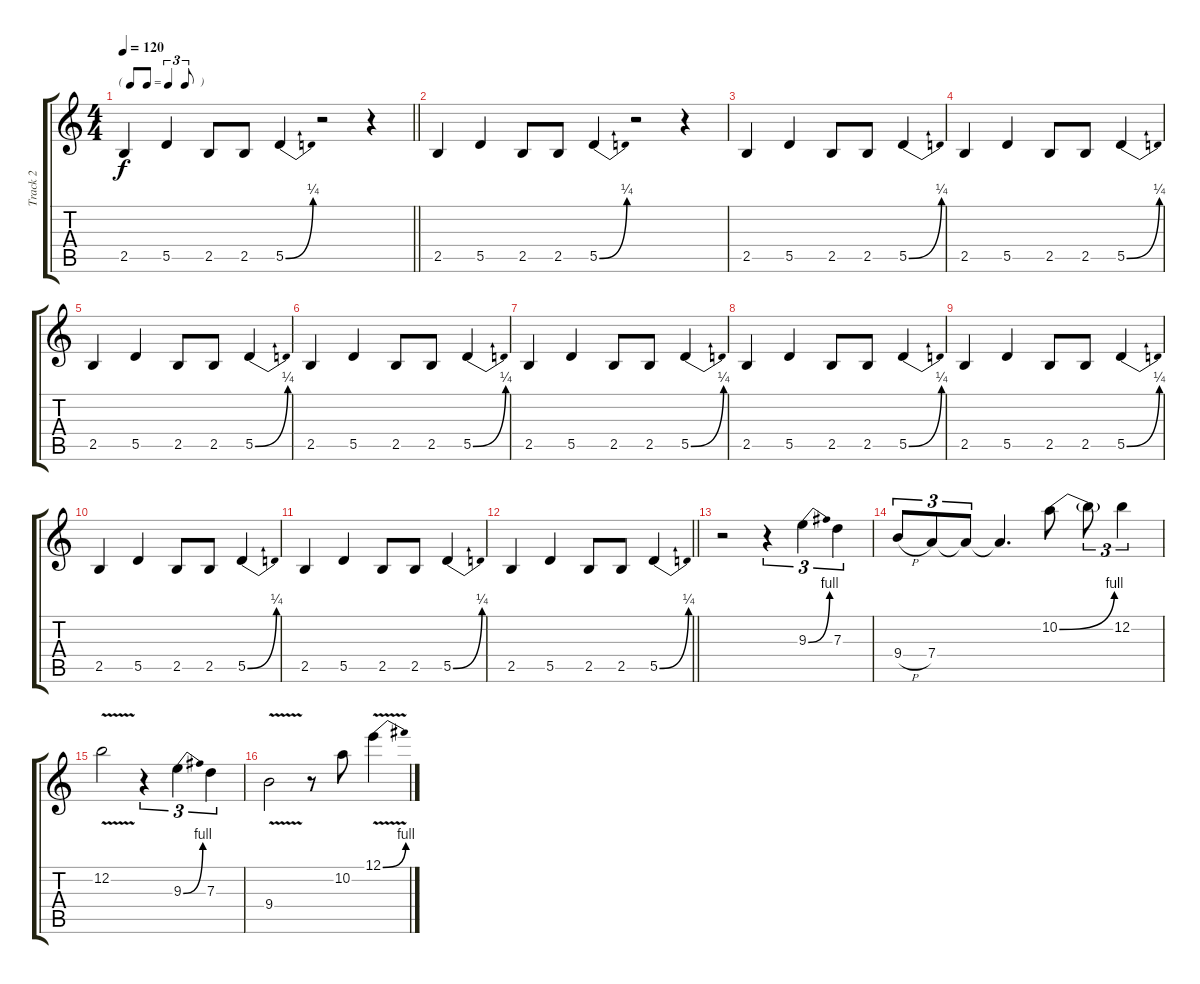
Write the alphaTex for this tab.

\track ("Track 2" "Track 2") {instrument electricguitarjazz}
\staff {score tabs}
\tuning (E4 B3 G3 D3 A2 E2) {hide}
\ts (4 4)
\tf triplet8th
\tempo 120
\clef g2
\barLineRight lightlight
\ks c
2.5.4{dy f} 5.5.4 2.5.8 2.5.8 5.5{be (bend 0 0 60 1)}.4 r.2 r.4 |
2.5.4 5.5.4 2.5.8 2.5.8 5.5{be (bend 0 0 60 1)}.4 r.2 r.4 |
2.5.4 5.5.4 2.5.8 2.5.8 5.5{be (bend 0 0 60 1)}.4 |
2.5.4 5.5.4 2.5.8 2.5.8 5.5{be (bend 0 0 60 1)}.4 |
2.5.4 5.5.4 2.5.8 2.5.8 5.5{be (bend 0 0 60 1)}.4 |
2.5.4 5.5.4 2.5.8 2.5.8 5.5{be (bend 0 0 60 1)}.4 |
2.5.4 5.5.4 2.5.8 2.5.8 5.5{be (bend 0 0 60 1)}.4 |
2.5.4 5.5.4 2.5.8 2.5.8 5.5{be (bend 0 0 60 1)}.4 |
2.5.4 5.5.4 2.5.8 2.5.8 5.5{be (bend 0 0 60 1)}.4 |
2.5.4 5.5.4 2.5.8 2.5.8 5.5{be (bend 0 0 60 1)}.4 |
2.5.4 5.5.4 2.5.8 2.5.8 5.5{be (bend 0 0 60 1)}.4 |
\barLineRight lightlight
2.5.4 5.5.4 2.5.8 2.5.8 5.5{be (bend 0 0 60 1)}.4 |
r.2{instrument distortionguitar} r.4{tu (3 2)} 9.3{be (bend 0 0 60 4)}.4{tu (3 2)} 7.3.4{tu (3 2)} |
9.4{h}.8{tu (3 2)} 7.4.8{tu (3 2)} 7.4{t}.8{tu (3 2)} 7.4{t}.4{d} 10.2{be (bend 0 0 60 4)}.8 10.2{t}.8{tu (3 2)} 12.2.4{tu (3 2)} |
12.2{v}.2 r.4{tu (3 2)} 9.3{be (bend 0 0 60 4)}.4{tu (3 2)} 7.3.4{tu (3 2)} |
9.4{v}.2 r.8 10.2.8 12.1{be (bend 0 0 60 4) v}.4
